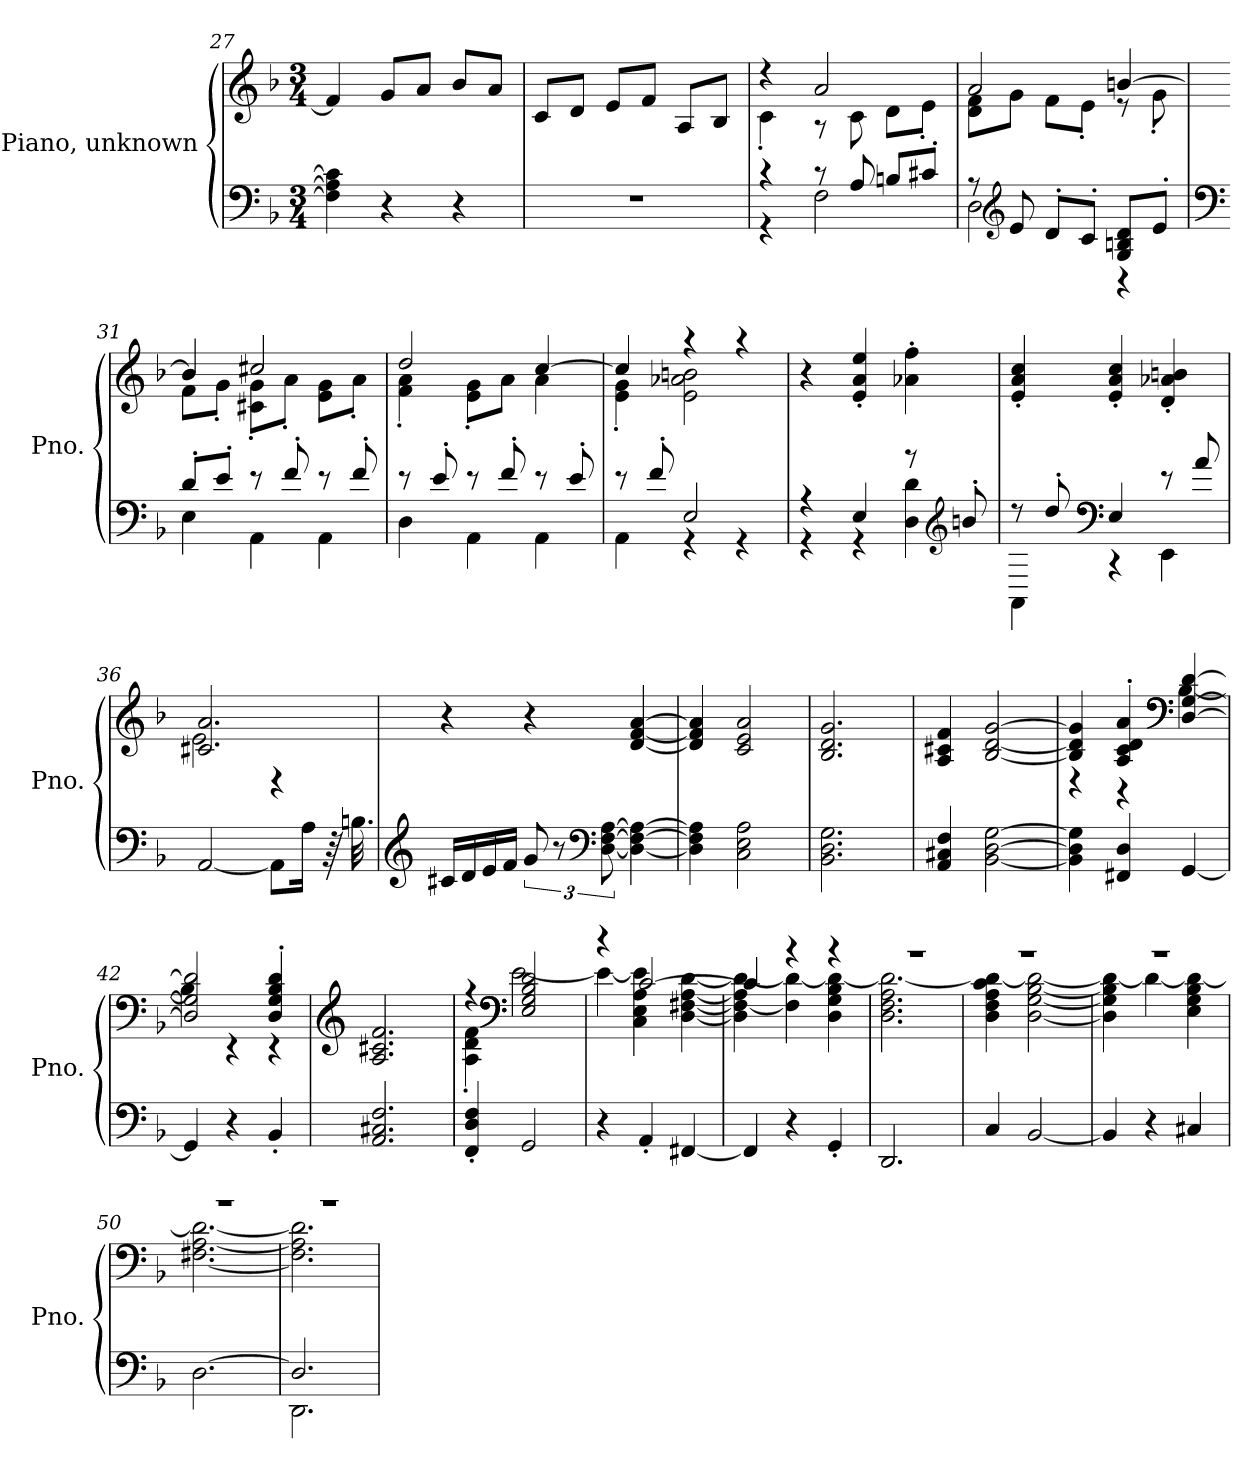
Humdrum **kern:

**kern	**kern
*part1	*part1
*staff2	*staff1
*I"Piano, unknown	*
*I'Pno.	*
*clefF4	*clefG2
*k[b-]	*k[b-]
*M3/4	*M3/4
=27	=27
4F\] 4A\] 4c\]	4f/]
4r	8g/L
.	8a/J
4r	8b-/L
.	8a/J
!!LO:LB:g=z
=28	=28
2.r	8c/L
.	8d/J
.	8e/L
.	8f/J
.	8A/L
.	8B-/J
=29	=29
*^	*^
4r	4r	4r	4c'\
8r	2F\	2a/	8r
8A/	.	.	8c\
8Bn/L	.	.	8d\L
8c#X'/J	.	.	8e'\J
=30	=30	=30	=30
8r	2D\	2a/	8d\ 8f\L
*clefG2	*	*	*
8e/	.	.	8g\J
8d'/L	.	.	8f\L
8c'/J	.	.	8e'\J
8G/ 8Bn/ 8d/L	4r	[4bn/	8r
8e'/J	.	.	8g'\
=31	=31	=31	=31
*clefF4	*	*	*
8d'/L	4E\	4b/]	8f\L
8e'/J	.	.	8g'\J
8r	4AA\	2cc#X/	8c#X\' 8g\'L
8f'/	.	.	8a'\J
8r	4AA\	.	8e\ 8g\L
8f'/	.	.	8a'\J
=32	=32	=32	=32
8r	4D\	2dd/	4f\' 4a\'
8e'/	.	.	.
8r	4AA\	.	8e\' 8g\'L
8f'/	.	.	8a\J
8r	4AA\	[4cc/	4a\
8e'/	.	.	.
!!LO:PB:g=z	!!
=33	=33	=33	=33
8r	4AA\	4cc/]	4e\' 4g\'
8f'/	.	.	.
2E/	4r	4r	2e\ 2a-X\ 2bn\
.	4r	4r	.
*	*	*v	*v
=34	=34	=34
4r	4r	4r
4E/	4r	4e/' 4a/' 4ee/'
8r	4D\ 4d\	4a-X\' 4ff\'
*clefG2	*	*
8bn'/	.	.
=35	=35	=35
8r	4AA\	4e/' 4a/' 4cc/'
8dd'/	.	.
*clefF4	*	*
4E/	4r	4e/' 4a/' 4cc/'
8r	4EE\	4d/' 4a-X/' 4bn/'
8a/	.	.
*v	*v	*
=36	=36
*	*^
[2AA/	2.c#X/ 2.a/	2e\
8AA\L]	.	4r
16A\Jk	.	.
64r	.	.
32.Bn\	.	.
*	*v	*v
!!LO:LB:g=z
=37	=37
*clefG2	*
16c#X/LL	4r
16d/	.
16e/	.
16f/JJ	.
12g/	4r
12r	.
*clefF4	*
[12D\ [12F\ [12A\	.
4D\_ 4F\_ 4A\_	[4d/ [4f/ [4a/
=38	=38
4D\] 4F\] 4A\]	4d/] 4f/] 4a/]
2C\ 2E\ 2A\	2c/ 2e/ 2a/
=39	=39
2.BB-\ 2.D\ 2.G\	2.B-/ 2.d/ 2.g/
=40	=40
4AA/ 4C#X/ 4F/	4A/ 4c#X/ 4f/
[2BB-\ [2D\ [2G\	[2B-/ [2d/ [2g/
=41	=41
*	*^
4BB-\] 4D\] 4G\]	4B-/] 4d/] 4g/]	4r
4FF#X/ 4D/	4A/' 4c/' 4d/' 4a/'	4r
*	*clefF4	*
[4GG/	[4D/ [4G/ [4d/	[4B-\
=42	=42	=42
4GG/]	2D/] 2G/] 2d/]	4B-\]
4r	.	4r
4BB-'/	4D/' 4G/' 4B-/' 4d/'	4r
*	*v	*v
=43	=43
*	*clefG2
2.AA/ 2.C#X/ 2.F/	2.A/ 2.c#X/ 2.f/
=44	=44
*	*^
4FF/' 4D/' 4F/'	4r	4A\' 4d\' 4f\'
*	*clefF4	*
2GG/	2E/ 2G/ 2B-/ 2d/	[2e\
!!LO:LB:g=z	!!
=45	=45	=45
4r	4r	4e\_
4AA'/	[2c/	4C\ 4E\ 4A\ 4e\]
[4FF#X/	.	[4D\ [4F#X\ [4A\ [4d\
=46	=46	=46
4FF#/]	4c/]	4D\] 4F#\_ 4A\] 4d\_
4r	4r	4F#\] 4d\_
4GG'/	4r	4D\ 4G\ 4B-\ 4d\_
=47	=47	=47
2.DD/	2.r	2.D\ 2.F\ 2.A\ 2.d\_
=48	=48	=48
4C/	2.r	4D\ 4F\ 4A\ 4c\ 4d\_
[2BB-/	.	[2D\ [2G\ [2B-\ 2d\_
=49	=49	=49
4BB-/]	2.r	4D\] 4G\] 4B-\] 4d\_
4r	.	4d\_
4C#X/	.	4E\ 4G\ 4B-\ 4d\_
=50	=50	=50
[2.D\	2.r	[2.F#X\ [2.A\ 2.d\_
=51	=51	=51
*^	*	*
2.D/]	2.DD\	2.r	2.F#\] 2.A\] 2.d\]
*v	*v	*	*
*	*v	*v
=	=
*-	*-
